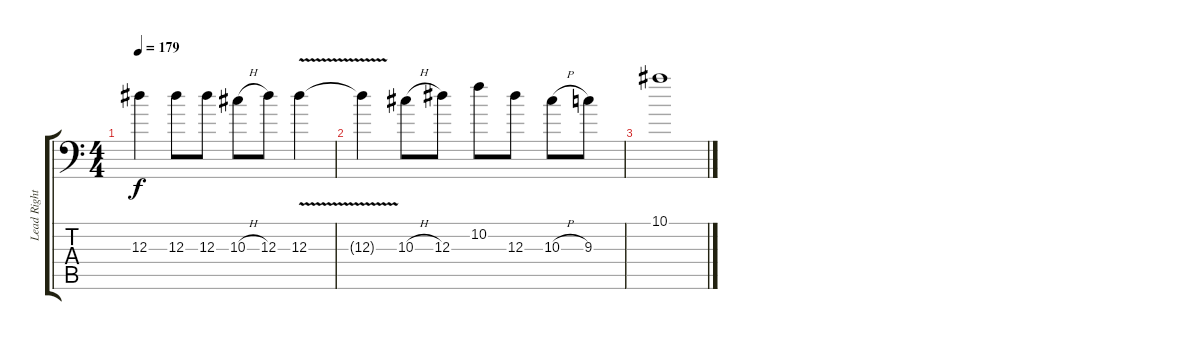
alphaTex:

\track ("Lead Right 2" "Lead Right") {instrument distortionguitar}
\staff {score tabs}
\tuning (C4 G3 Eb3 Bb2 F2 Bb1) {hide}
\ts (4 4)
\tempo 179
\clef f4
\ks c
12.3.4{dy f} 12.3.8 12.3.8 10.3{h}.8 12.3.8 12.3{v}.4 |
12.3{t}.4 10.3{h}.8 12.3.8 10.2.8 12.3.8 10.3{h}.8 9.3.8 |
10.1.1
